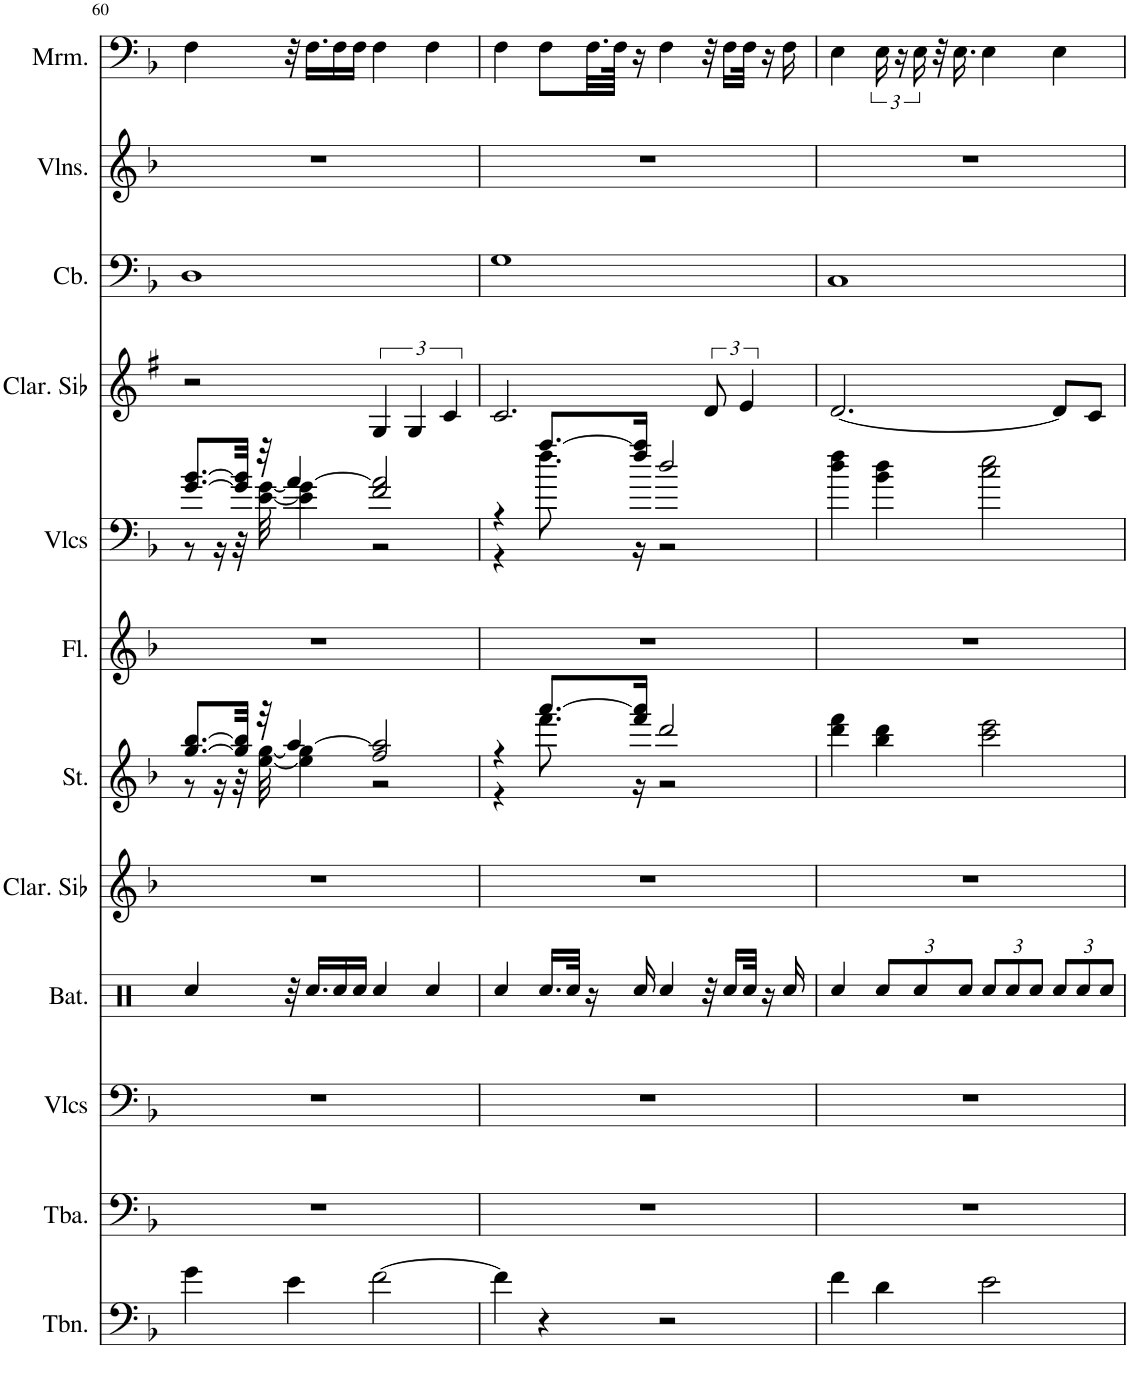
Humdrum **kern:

**kern	**kern	**kern	**kern	**kern	**kern	**kern	**kern	**kern	**kern	**kern	**kern
*part12	*part11	*part10	*part9	*part8	*part7	*part6	*part5	*part4	*part3	*part2	*part1
*staff12	*staff11	*staff10	*staff9	*staff8	*staff7	*staff6	*staff5	*staff4	*staff3	*staff2	*staff1
*I"Trombone, Trombone	*I"Tuba, Tuba	*I"Violoncelles, String Ensemble 1	*I"Batterie, Drums	*I"Clarinette en Sib, Clarinet Pipe	*I"Cordes, String Ensemble 1	*I"Flûte, Flute	*I"Violoncelles, String Ensemble 1	*I"Clarinette en Sib	*I"Contrebasse, Acoustic Bass	*I"Violons, String Ensemble 1	*I"Marimba
*I'Tbn.	*I'Tba.	*I'Vlcs	*I'Bat.	*I'Clar. Sib	*I'St.	*I'Fl.	*I'Vlcs	*I'Clar. Sib	*I'Cb.	*I'Vlns.	*I'Mrm.
!!LO:PB:g=z
*clefF4	*clefF4	*clefF4	*clefX	*clefG2	*clefF4	*clefG2	*clefF4	*clefG2	*clefF4	*clefG2	*clefG2
*	*	*	*	*Trd1c2	*	*	*	*Trd1c2	*Trd7c12	*	*
*k[b-]	*k[b-]	*k[b-]	*k[]	*k[b-]	*k[b-]	*k[b-]	*k[b-]	*k[f#]	*k[b-]	*k[b-]	*k[b-]
*M4/4	*M4/4	*M4/4	*M4/4	*M4/4	*M4/4	*M4/4	*M4/4	*M4/4	*M4/4	*M4/4	*M4/4
=60	=60	=60	=60	=60	=60	=60	=60	=60	=60	=60	=60
*	*	*	*	*	*^	*	*^	*	*	*	*
4g\	1r	1r	4Rcc/	1r	[8.gg/ [8.bb-/L	8r	1r	[8.g/ [8.b-/L	8r	2r	1D	1r	4F\
.	.	.	.	.	.	16r	.	.	16r	.	.	.	.
.	.	.	.	.	32gg/] 32bb-/]Jkk	32r	.	32g/] 32b-/]Jkk	32r	.	.	.	.
.	.	.	.	.	32r	[32ee\ [32gg\	.	32r	[32e\ [32g\	.	.	.	.
4e\	.	.	32r	.	[4aa/	4ee\] 4gg\]	.	[4a/	4e\] 4g\]	.	.	.	32r
.	.	.	16.Rcc/LL	.	.	.	.	.	.	.	.	.	16.F\LL
.	.	.	16Rcc/	.	.	.	.	.	.	.	.	.	16F\
.	.	.	16Rcc/JJ	.	.	.	.	.	.	.	.	.	16F\JJ
[2f\	.	.	4Rcc/	.	2ff/ 2aa/]	2r	.	2f/ 2a/]	2r	6G/	.	.	4F\
.	.	.	.	.	.	.	.	.	.	6G/	.	.	.
.	.	.	4Rcc/	.	.	.	.	.	.	.	.	.	4F\
.	.	.	.	.	.	.	.	.	.	6c/	.	.	.
=61	=61	=61	=61	=61	=61	=61	=61	=61	=61	=61	=61	=61	=61
4f\]	1r	1r	4Rcc/	1r	4r	4r	1r	4r	4r	2.c/	1G	1r	4F\
4r	.	.	16.Rcc/LL	.	[8.aaa/L	8.fff\	.	[8.aa/L	8.ff\	.	.	.	8F\L
.	.	.	32Rcc/JJk	.	.	.	.	.	.	.	.	.	.
.	.	.	16r	.	.	.	.	.	.	.	.	.	32.F\LL
.	.	.	.	.	.	.	.	.	.	.	.	.	64F\JJJk
.	.	.	16Rcc/	.	16fff/ 16aaa/]Jk	16r	.	16ff/ 16aa/]Jk	16r	.	.	.	16r
2r	.	.	4Rcc/	.	2ddd/	2r	.	2dd/	2r	.	.	.	4F\
.	.	.	32r	.	.	.	.	.	.	12d/	.	.	32r
.	.	.	16Rcc/LL	.	.	.	.	.	.	.	.	.	16F\LL
.	.	.	.	.	.	.	.	.	.	6e/	.	.	.
.	.	.	32Rcc/JJk	.	.	.	.	.	.	.	.	.	32F\JJk
.	.	.	16r	.	.	.	.	.	.	.	.	.	16r
.	.	.	16Rcc/	.	.	.	.	.	.	.	.	.	16F\
*	*	*	*	*	*v	*v	*	*v	*v	*	*	*	*
=62	=62	=62	=62	=62	=62	=62	=62	=62	=62	=62	=62
4f\	1r	1r	4Rcc/	1r	4ddd\ 4fff\	1r	4dd\ 4ff\	[2.d/	1C	1r	4E\
*	*	*	*Xbrackettup	*	*	*	*	*	*	*	*
4d\	.	.	12Rcc/L	.	4bb-\ 4ddd\	.	4b-\ 4dd\	.	.	.	24E\
.	.	.	.	.	.	.	.	.	.	.	24r
.	.	.	12Rcc/	.	.	.	.	.	.	.	24E\
.	.	.	.	.	.	.	.	.	.	.	32r
.	.	.	.	.	.	.	.	.	.	.	16.E\
.	.	.	12Rcc/J	.	.	.	.	.	.	.	.
2e\	.	.	12Rcc/L	.	2ccc\ 2eee\	.	2cc\ 2ee\	.	.	.	4E\
.	.	.	12Rcc/	.	.	.	.	.	.	.	.
.	.	.	12Rcc/J	.	.	.	.	.	.	.	.
.	.	.	12Rcc/L	.	.	.	.	8d/L]	.	.	4E\
.	.	.	12Rcc/	.	.	.	.	.	.	.	.
.	.	.	.	.	.	.	.	8c/J	.	.	.
.	.	.	12Rcc/J	.	.	.	.	.	.	.	.
=	=	=	=	=	=	=	=	=	=	=	=
*-	*-	*-	*-	*-	*-	*-	*-	*-	*-	*-	*-
